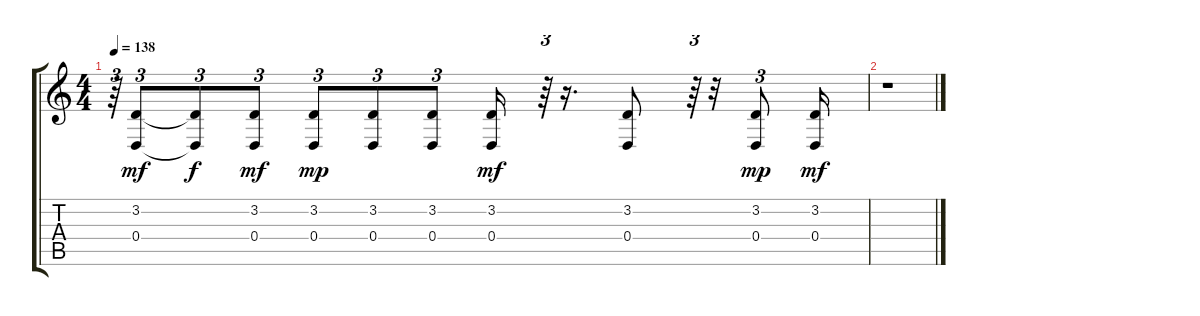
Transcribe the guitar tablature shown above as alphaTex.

\track "" {instrument lead8bassandlead}
\staff {score tabs}
\tuning (E4 B3 G3 D3 A2 E2) {hide}
\ts (4 4)
\tempo 138
\clef g2
\ks c
r.64{tu (3 2) dy mp} (3.2 0.4).8{tu (3 2) dy mf} (3.2{t} 0.4{t}).8{tu (3 2) dy f} (3.2 0.4).8{tu (3 2) dy mf} (3.2 0.4).8{tu (3 2) dy mp} (3.2 0.4).8{tu (3 2)} (3.2 0.4).8{tu (3 2)} (3.2 0.4).16{dy mf} r.64{tu (3 2)} r.16{d} (3.2 0.4).8 r.64{tu (3 2)} r.32 (3.2 0.4).8{tu (3 2) dy mp} (3.2 0.4).16{dy mf} |
r.1
